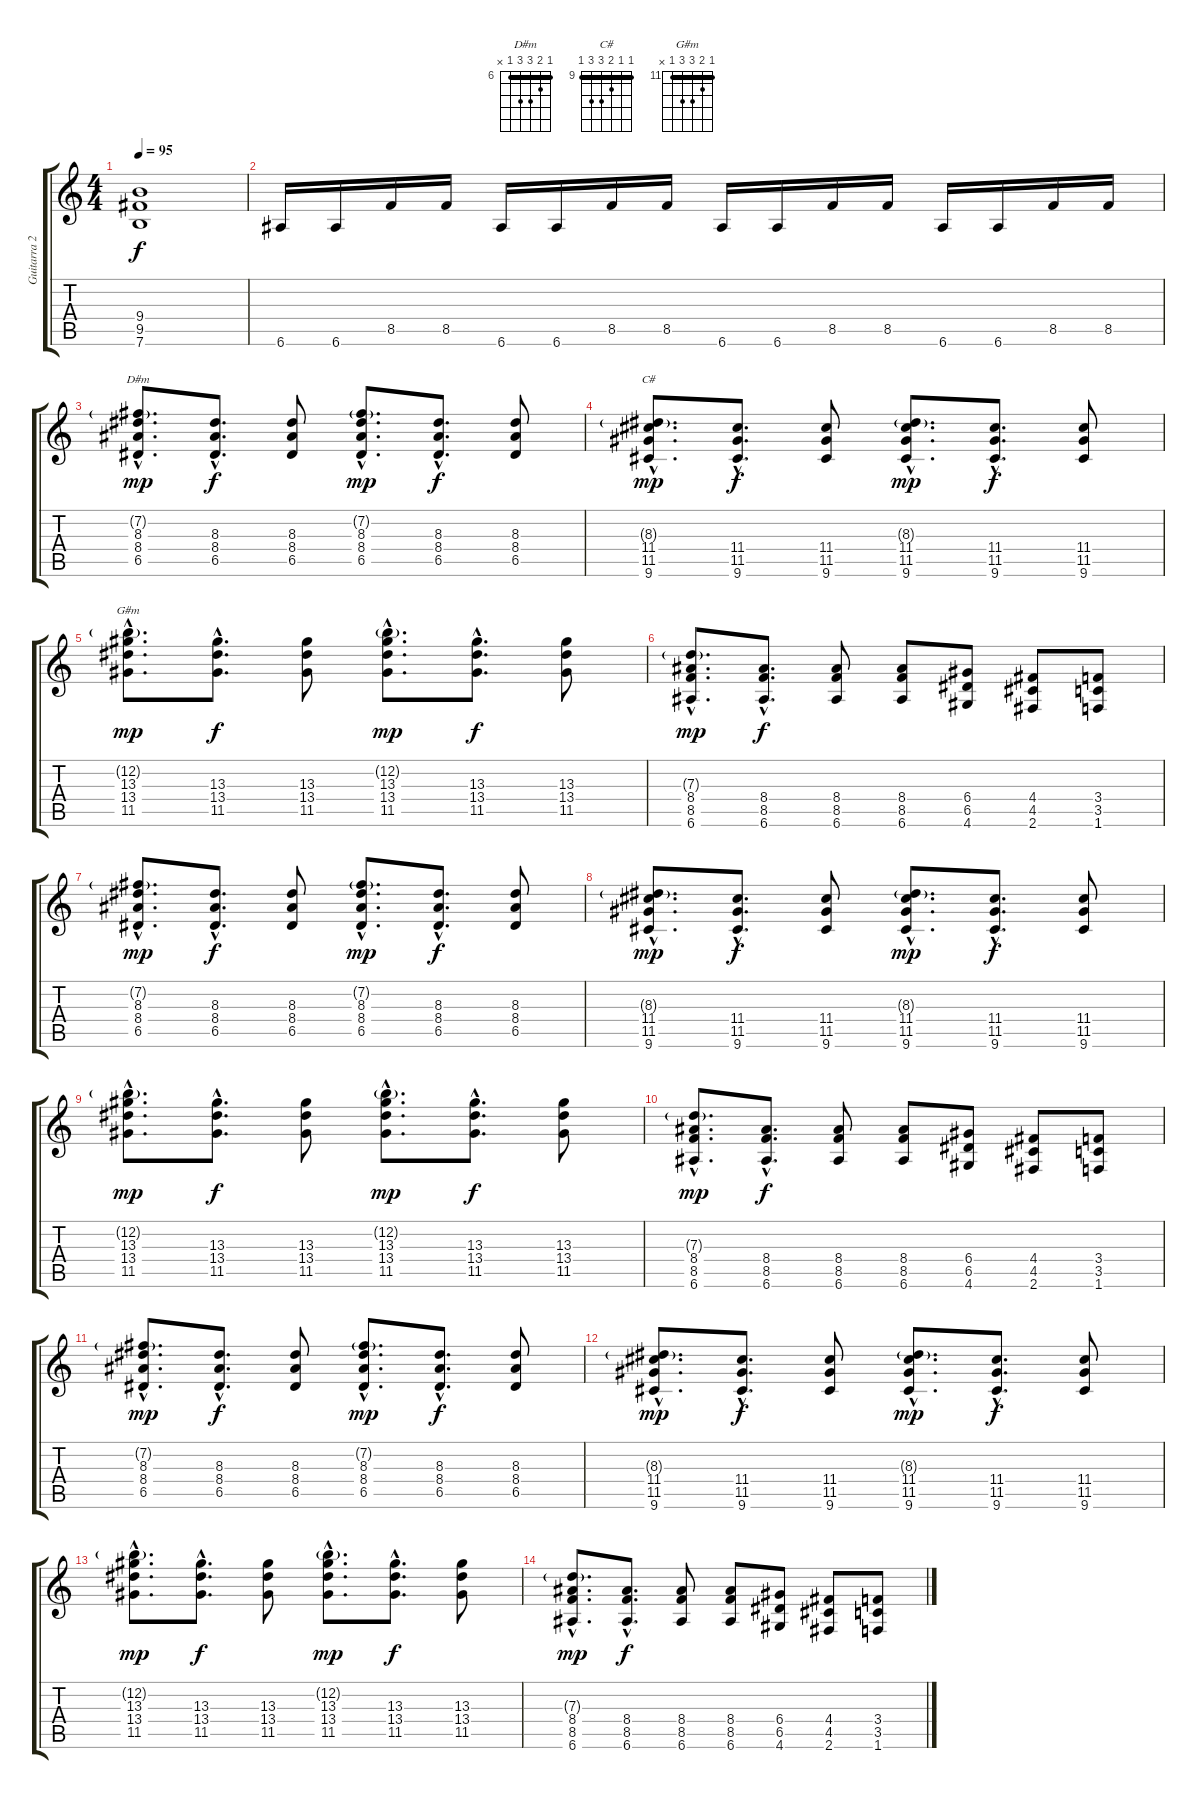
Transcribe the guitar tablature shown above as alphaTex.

\track ("Guitarra 2" "Guitarra 2") {instrument overdrivenguitar}
\staff {score tabs}
\tuning (E4 B3 G3 D3 A2 E2) {hide}
\chord ("D#m" 6 7 8 8 6 x) {firstfret 6 barre 6}
\chord ("C#" 9 9 10 11 11 9) {firstfret 9 barre 9}
\chord ("G#m" 11 12 13 13 11 x) {firstfret 11 barre 11}
\ts (4 4)
\tempo 95
\clef g2
\ks c
(9.4 9.5 7.6).1{dy f} |
6.6.16 6.6.16 8.5.16 8.5.16 6.6.16 6.6.16 8.5.16 8.5.16 6.6.16 6.6.16 8.5.16 8.5.16 6.6.16 6.6.16 8.5.16 8.5.16 |
(7.2{g hac} 8.3{hac} 8.4{hac} 6.5{hac}).8{d ch "D#m" dy mp} (8.3{hac} 8.4{hac} 6.5{hac}).8{d dy f} (8.3 8.4 6.5).8 (7.2{g hac} 8.3{hac} 8.4{hac} 6.5{hac}).8{d dy mp} (8.3{hac} 8.4{hac} 6.5{hac}).8{d dy f} (8.3 8.4 6.5).8 |
(8.3{g hac} 11.4{hac} 11.5{hac} 9.6{hac}).8{d ch "C#" dy mp} (11.4{hac} 11.5{hac} 9.6{hac}).8{d dy f} (11.4 11.5 9.6).8 (8.3{g hac} 11.4{hac} 11.5{hac} 9.6{hac}).8{d dy mp} (11.4{hac} 11.5{hac} 9.6{hac}).8{d dy f} (11.4 11.5 9.6).8 |
(12.2{g hac} 13.3{hac} 13.4{hac} 11.5{hac}).8{d ch "G#m" dy mp} (13.3{hac} 13.4{hac} 11.5{hac}).8{d dy f} (13.3 13.4 11.5).8 (12.2{g hac} 13.3{hac} 13.4{hac} 11.5{hac}).8{d dy mp} (13.3{hac} 13.4{hac} 11.5{hac}).8{d dy f} (13.3 13.4 11.5).8 |
(7.3{g hac} 8.4{hac} 8.5{hac} 6.6{hac}).8{d dy mp} (8.4{hac} 8.5{hac} 6.6{hac}).8{d dy f} (8.4 8.5 6.6).8 (8.4 8.5 6.6).8 (6.4 6.5 4.6).8 (4.4 4.5 2.6).8 (3.4 3.5 1.6).8 |
(7.2{g hac} 8.3{hac} 8.4{hac} 6.5{hac}).8{d dy mp} (8.3{hac} 8.4{hac} 6.5{hac}).8{d dy f} (8.3 8.4 6.5).8 (7.2{g hac} 8.3{hac} 8.4{hac} 6.5{hac}).8{d dy mp} (8.3{hac} 8.4{hac} 6.5{hac}).8{d dy f} (8.3 8.4 6.5).8 |
(8.3{g hac} 11.4{hac} 11.5{hac} 9.6{hac}).8{d dy mp} (11.4{hac} 11.5{hac} 9.6{hac}).8{d dy f} (11.4 11.5 9.6).8 (8.3{g hac} 11.4{hac} 11.5{hac} 9.6{hac}).8{d dy mp} (11.4{hac} 11.5{hac} 9.6{hac}).8{d dy f} (11.4 11.5 9.6).8 |
(12.2{g hac} 13.3{hac} 13.4{hac} 11.5{hac}).8{d dy mp} (13.3{hac} 13.4{hac} 11.5{hac}).8{d dy f} (13.3 13.4 11.5).8 (12.2{g hac} 13.3{hac} 13.4{hac} 11.5{hac}).8{d dy mp} (13.3{hac} 13.4{hac} 11.5{hac}).8{d dy f} (13.3 13.4 11.5).8 |
(7.3{g hac} 8.4{hac} 8.5{hac} 6.6{hac}).8{d dy mp} (8.4{hac} 8.5{hac} 6.6{hac}).8{d dy f} (8.4 8.5 6.6).8 (8.4 8.5 6.6).8 (6.4 6.5 4.6).8 (4.4 4.5 2.6).8 (3.4 3.5 1.6).8 |
(7.2{g hac} 8.3{hac} 8.4{hac} 6.5{hac}).8{d dy mp} (8.3{hac} 8.4{hac} 6.5{hac}).8{d dy f} (8.3 8.4 6.5).8 (7.2{g hac} 8.3{hac} 8.4{hac} 6.5{hac}).8{d dy mp} (8.3{hac} 8.4{hac} 6.5{hac}).8{d dy f} (8.3 8.4 6.5).8 |
(8.3{g hac} 11.4{hac} 11.5{hac} 9.6{hac}).8{d dy mp} (11.4{hac} 11.5{hac} 9.6{hac}).8{d dy f} (11.4 11.5 9.6).8 (8.3{g hac} 11.4{hac} 11.5{hac} 9.6{hac}).8{d dy mp} (11.4{hac} 11.5{hac} 9.6{hac}).8{d dy f} (11.4 11.5 9.6).8 |
(12.2{g hac} 13.3{hac} 13.4{hac} 11.5{hac}).8{d dy mp} (13.3{hac} 13.4{hac} 11.5{hac}).8{d dy f} (13.3 13.4 11.5).8 (12.2{g hac} 13.3{hac} 13.4{hac} 11.5{hac}).8{d dy mp} (13.3{hac} 13.4{hac} 11.5{hac}).8{d dy f} (13.3 13.4 11.5).8 |
(7.3{g hac} 8.4{hac} 8.5{hac} 6.6{hac}).8{d dy mp} (8.4{hac} 8.5{hac} 6.6{hac}).8{d dy f} (8.4 8.5 6.6).8 (8.4 8.5 6.6).8 (6.4 6.5 4.6).8 (4.4 4.5 2.6).8 (3.4 3.5 1.6).8
